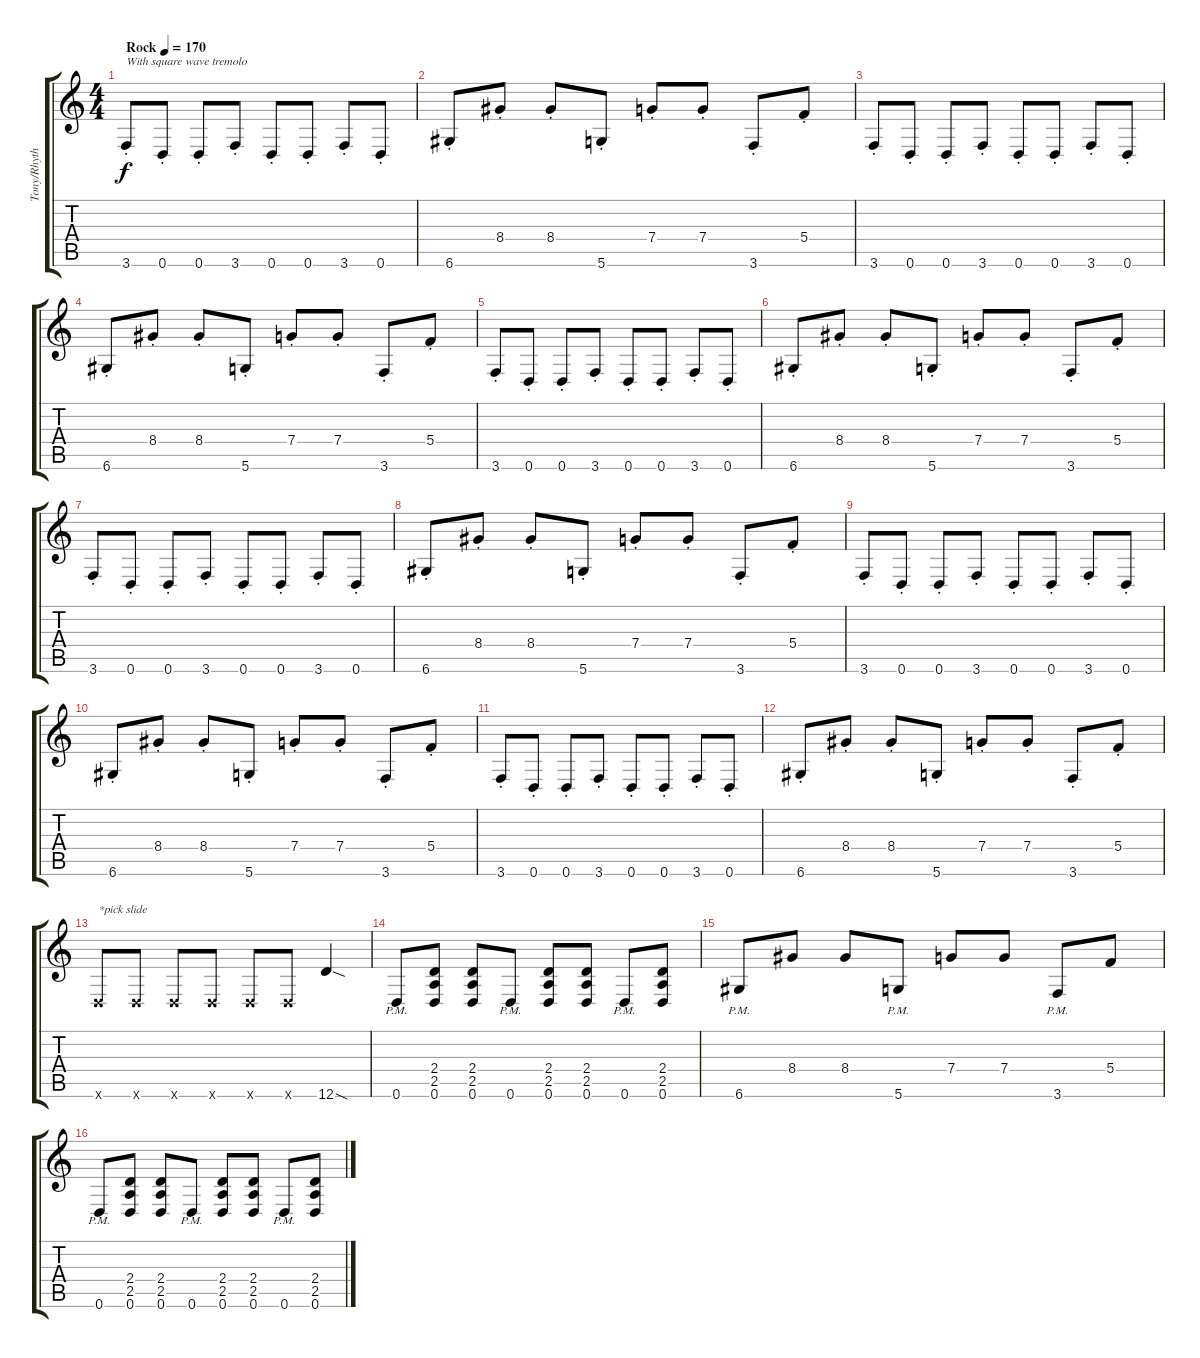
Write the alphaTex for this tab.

\track ("Tony/Rhythm" "Tony/Rhyth") {instrument distortionguitar}
\staff {score tabs}
\tuning (D4 A3 F3 C3 G2 D2) {hide}
\ts (4 4)
\tempo (170 "Rock")
\clef g2
\ks c
3.6{st}.8{txt "With square wave tremolo" dy f instrument distortionguitar} 0.6{st}.8 0.6{st}.8 3.6{st}.8 0.6{st}.8 0.6{st}.8 3.6{st}.8 0.6{st}.8 |
6.6{st}.8 8.4{st}.8 8.4{st}.8 5.6{st}.8 7.4{st}.8 7.4{st}.8 3.6{st}.8 5.4{st}.8 |
3.6{st}.8 0.6{st}.8 0.6{st}.8 3.6{st}.8 0.6{st}.8 0.6{st}.8 3.6{st}.8 0.6{st}.8 |
6.6{st}.8 8.4{st}.8 8.4{st}.8 5.6{st}.8 7.4{st}.8 7.4{st}.8 3.6{st}.8 5.4{st}.8 |
3.6{st}.8 0.6{st}.8 0.6{st}.8 3.6{st}.8 0.6{st}.8 0.6{st}.8 3.6{st}.8 0.6{st}.8 |
6.6{st}.8 8.4{st}.8 8.4{st}.8 5.6{st}.8 7.4{st}.8 7.4{st}.8 3.6{st}.8 5.4{st}.8 |
3.6{st}.8 0.6{st}.8 0.6{st}.8 3.6{st}.8 0.6{st}.8 0.6{st}.8 3.6{st}.8 0.6{st}.8 |
6.6{st}.8 8.4{st}.8 8.4{st}.8 5.6{st}.8 7.4{st}.8 7.4{st}.8 3.6{st}.8 5.4{st}.8 |
3.6{st}.8 0.6{st}.8 0.6{st}.8 3.6{st}.8 0.6{st}.8 0.6{st}.8 3.6{st}.8 0.6{st}.8 |
6.6{st}.8 8.4{st}.8 8.4{st}.8 5.6{st}.8 7.4{st}.8 7.4{st}.8 3.6{st}.8 5.4{st}.8 |
3.6{st}.8 0.6{st}.8 0.6{st}.8 3.6{st}.8 0.6{st}.8 0.6{st}.8 3.6{st}.8 0.6{st}.8 |
6.6{st}.8 8.4{st}.8 8.4{st}.8 5.6{st}.8 7.4{st}.8 7.4{st}.8 3.6{st}.8 5.4{st}.8 |
0.6{x}.8{txt "*pick slide"} 0.6{x}.8 0.6{x}.8 0.6{x}.8 0.6{x}.8 0.6{x}.8 12.6{sod}.4 |
0.6{pm}.8 (2.4 2.5 0.6).8 (2.4 2.5 0.6).8 0.6{pm}.8 (2.4 2.5 0.6).8 (2.4 2.5 0.6).8 0.6{pm}.8 (2.4 2.5 0.6).8 |
6.6{pm}.8 8.4.8 8.4.8 5.6{pm}.8 7.4.8 7.4.8 3.6{pm}.8 5.4.8 |
0.6{pm}.8 (2.4 2.5 0.6).8 (2.4 2.5 0.6).8 0.6{pm}.8 (2.4 2.5 0.6).8 (2.4 2.5 0.6).8 0.6{pm}.8 (2.4 2.5 0.6).8
